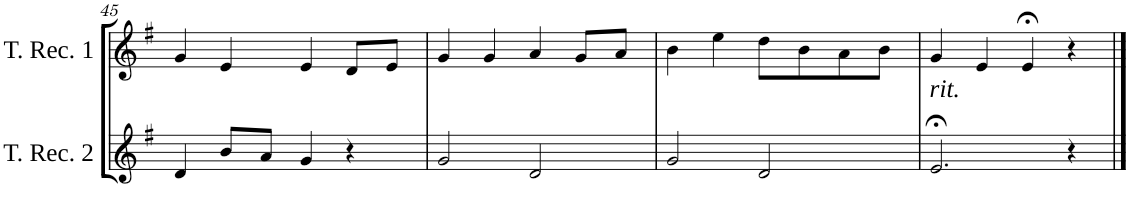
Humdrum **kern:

**kern	**kern
*part2	*part1
*staff2	*staff1
*I"Tenor Recorder 2	*I"Tenor Recorder 1
*I'T. Rec. 2	*I'T. Rec. 1
!!LO:PB:g=z
*clefG2	*clefG2
*k[f#]	*k[f#]
*M4/4	*M4/4
=45	=45
4d/	4g/
8b/L	4e/
8a/J	.
4g/	4e/
4r	8d/L
.	8e/J
=46	=46
2g/	4g/
.	4g/
2d/	4a/
.	8g/L
.	8a/J
=47	=47
2g/	4b\
.	4ee\
2d/	8dd\L
.	8b\
.	8a\
.	8b\J
=48	=48
!	!LO:TX:b:i:t=rit.
2.e;</	4g/
.	4e/
.	4e;</
4r	4r
==	==
*-	*-
